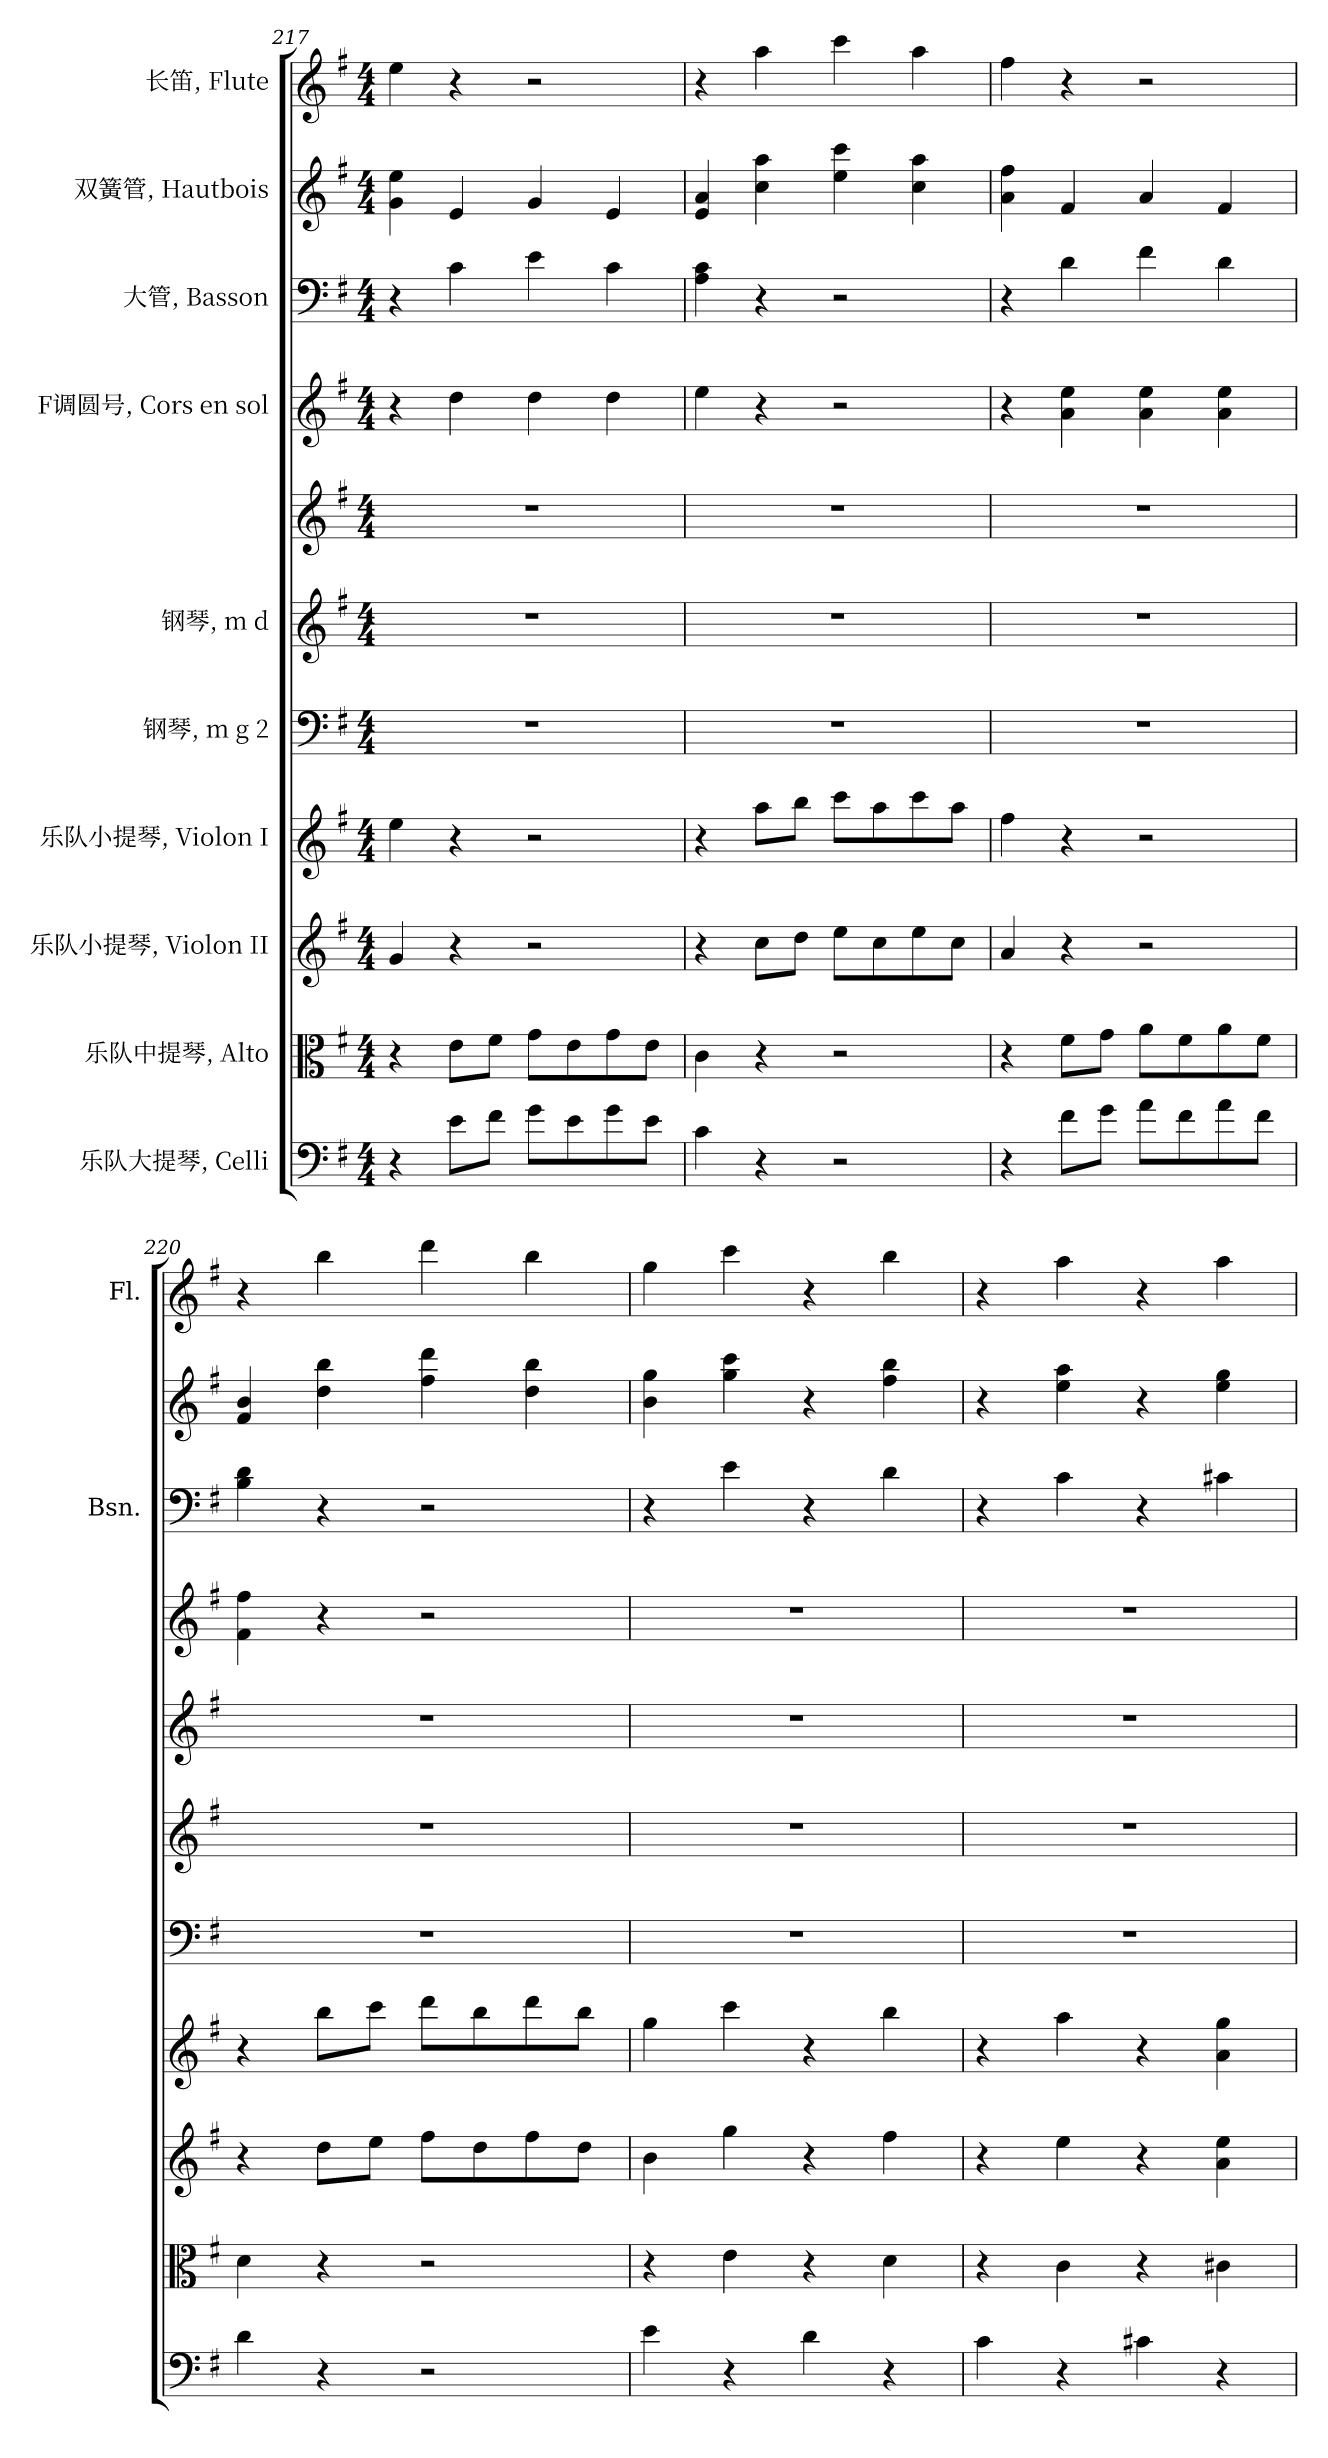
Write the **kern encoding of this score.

**kern	**kern	**kern	**kern	**kern	**kern	**kern	**kern	**kern	**kern	**kern
*part10	*part9	*part8	*part7	*part6	*part5	*part5	*part4	*part3	*part2	*part1
*staff11	*staff10	*staff9	*staff8	*staff7	*staff6	*staff5	*staff4	*staff3	*staff2	*staff1
*I"乐队大提琴, Celli	*I"乐队中提琴, Alto	*I"乐队小提琴, Violon II	*I"乐队小提琴, Violon I	*I"钢琴, m g 2	*I"钢琴, m d	*	*I"F调圆号, Cors en sol	*I"大管, Basson	*I"双簧管, Hautbois	*I"长笛, Flute
*	*	*	*	*	*	*	*	*I'Bsn.	*	*I'Fl.
!!LO:PB:g=z
*clefF4	*clefC3	*clefG2	*clefG2	*clefF4	*clefG2	*clefG2	*clefG2	*clefF4	*clefG2	*clefG2
*	*	*	*	*	*	*	*ITrd4c7	*	*	*
*k[f#]	*k[f#]	*k[f#]	*k[f#]	*k[f#]	*k[f#]	*k[f#]	*k[]	*k[f#]	*k[f#]	*k[f#]
*M4/4	*M4/4	*M4/4	*M4/4	*M4/4	*M4/4	*M4/4	*M4/4	*M4/4	*M4/4	*M4/4
=217	=217	=217	=217	=217	=217	=217	=217	=217	=217	=217
4r	4r	4g/	4ee\	1r	1r	1r	4r	4r	4g\ 4ee\	4ee\
8e\L	8e\L	4r	4r	.	.	.	4g\	4c\	4e/	4r
8f#\J	8f#\J	.	.	.	.	.	.	.	.	.
8g\L	8g\L	2r	2r	.	.	.	4g\	4e\	4g/	2r
8e\	8e\	.	.	.	.	.	.	.	.	.
8g\	8g\	.	.	.	.	.	4g\	4c\	4e/	.
8e\J	8e\J	.	.	.	.	.	.	.	.	.
=218	=218	=218	=218	=218	=218	=218	=218	=218	=218	=218
4c\	4c\	4r	4r	1r	1r	1r	4a\	4A\ 4c\	4e/ 4a/	4r
4r	4r	8cc\L	8aa\L	.	.	.	4r	4r	4cc\ 4aa\	4aa\
.	.	8dd\J	8bb\J	.	.	.	.	.	.	.
2r	2r	8ee\L	8ccc\L	.	.	.	2r	2r	4ee\ 4ccc\	4ccc\
.	.	8cc\	8aa\	.	.	.	.	.	.	.
.	.	8ee\	8ccc\	.	.	.	.	.	4cc\ 4aa\	4aa\
.	.	8cc\J	8aa\J	.	.	.	.	.	.	.
=219	=219	=219	=219	=219	=219	=219	=219	=219	=219	=219
4r	4r	4a/	4ff#\	1r	1r	1r	4r	4r	4a\ 4ff#\	4ff#\
8f#\L	8f#\L	4r	4r	.	.	.	4d\ 4a\	4d\	4f#/	4r
8g\J	8g\J	.	.	.	.	.	.	.	.	.
8a\L	8a\L	2r	2r	.	.	.	4d\ 4a\	4f#\	4a/	2r
8f#\	8f#\	.	.	.	.	.	.	.	.	.
8a\	8a\	.	.	.	.	.	4d\ 4a\	4d\	4f#/	.
8f#\J	8f#\J	.	.	.	.	.	.	.	.	.
=220	=220	=220	=220	=220	=220	=220	=220	=220	=220	=220
4d\	4d\	4r	4r	1r	1r	1r	4B\ 4b\	4B\ 4d\	4f#/ 4b/	4r
4r	4r	8dd\L	8bb\L	.	.	.	4r	4r	4dd\ 4bb\	4bb\
.	.	8ee\J	8ccc\J	.	.	.	.	.	.	.
2r	2r	8ff#\L	8ddd\L	.	.	.	2r	2r	4ff#\ 4ddd\	4ddd\
.	.	8dd\	8bb\	.	.	.	.	.	.	.
.	.	8ff#\	8ddd\	.	.	.	.	.	4dd\ 4bb\	4bb\
.	.	8dd\J	8bb\J	.	.	.	.	.	.	.
!!LO:PB:g=z
=221	=221	=221	=221	=221	=221	=221	=221	=221	=221	=221
4e\	4r	4b\	4gg\	1r	1r	1r	1r	4r	4b\ 4gg\	4gg\
4r	4e\	4gg\	4ccc\	.	.	.	.	4e\	4gg\ 4ccc\	4ccc\
4d\	4r	4r	4r	.	.	.	.	4r	4r	4r
4r	4d\	4ff#\	4bb\	.	.	.	.	4d\	4ff#\ 4bb\	4bb\
=222	=222	=222	=222	=222	=222	=222	=222	=222	=222	=222
4c\	4r	4r	4r	1r	1r	1r	1r	4r	4r	4r
4r	4c\	4ee\	4aa\	.	.	.	.	4c\	4ee\ 4aa\	4aa\
4c#X\	4r	4r	4r	.	.	.	.	4r	4r	4r
4r	4c#X\	4a\ 4ee\	4a\ 4gg\	.	.	.	.	4c#X\	4ee\ 4gg\	4aa\
=	=	=	=	=	=	=	=	=	=	=
*-	*-	*-	*-	*-	*-	*-	*-	*-	*-	*-
